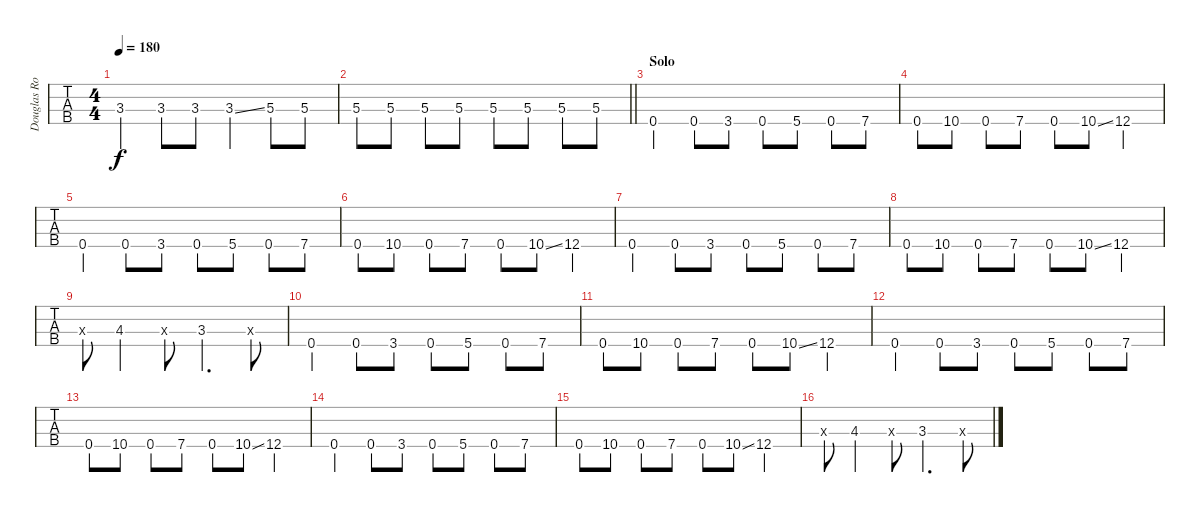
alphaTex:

\track ("Douglas Robb (Bass)" "Douglas Ro") {instrument electricbassfinger}
\staff {tabs}
\tuning (G2 D2 A1 E1) {hide}
\ts (4 4)
\tempo 180
\clef f4
\ks c
3.3.4{dy f} 3.3.8 3.3.8 3.3{ss}.4 5.3.8 5.3.8 |
\barLineRight lightlight
5.3.8 5.3.8 5.3.8 5.3.8 5.3.8 5.3.8 5.3.8 5.3.8 |
\section ("" "Solo")
0.4.4 0.4.8 3.4.8 0.4.8 5.4.8 0.4.8 7.4.8 |
0.4.8 10.4.8 0.4.8 7.4.8 0.4.8 10.4{ss}.8 12.4.4 |
0.4.4 0.4.8 3.4.8 0.4.8 5.4.8 0.4.8 7.4.8 |
0.4.8 10.4.8 0.4.8 7.4.8 0.4.8 10.4{ss}.8 12.4.4 |
0.4.4 0.4.8 3.4.8 0.4.8 5.4.8 0.4.8 7.4.8 |
0.4.8 10.4.8 0.4.8 7.4.8 0.4.8 10.4{ss}.8 12.4.4 |
0.3{x}.8 4.3.4 0.3{x}.8 3.3.4{d} 0.3{x}.8 |
0.4.4 0.4.8 3.4.8 0.4.8 5.4.8 0.4.8 7.4.8 |
0.4.8 10.4.8 0.4.8 7.4.8 0.4.8 10.4{ss}.8 12.4.4 |
0.4.4 0.4.8 3.4.8 0.4.8 5.4.8 0.4.8 7.4.8 |
0.4.8 10.4.8 0.4.8 7.4.8 0.4.8 10.4{ss}.8 12.4.4 |
0.4.4 0.4.8 3.4.8 0.4.8 5.4.8 0.4.8 7.4.8 |
0.4.8 10.4.8 0.4.8 7.4.8 0.4.8 10.4{ss}.8 12.4.4 |
0.3{x}.8 4.3.4 0.3{x}.8 3.3.4{d} 0.3{x}.8
